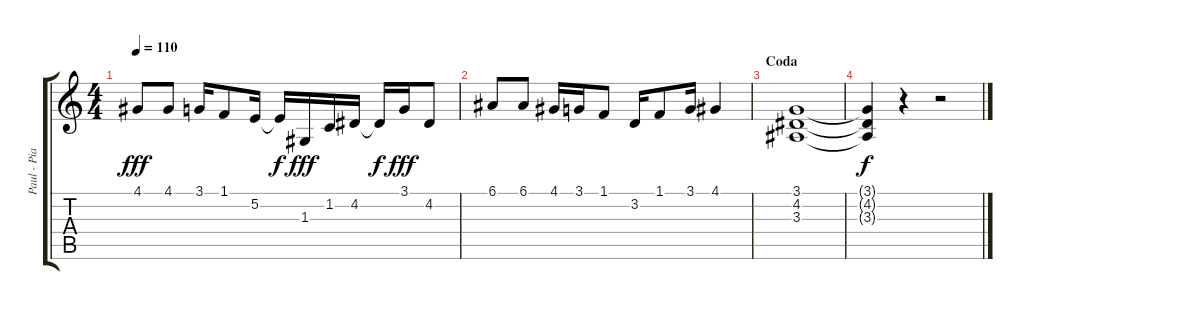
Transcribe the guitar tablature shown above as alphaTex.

\track ("Paul - Piano" "Paul - Pia") {instrument acousticgrandpiano}
\staff {score tabs}
\tuning (E4 B3 G3 D3 A2 E2) {hide}
\ts (4 4)
\tempo 110
\clef g2
\ks c
4.1.8{dy fff} 4.1.8 3.1.16 1.1.8 5.2.16 5.2{t}.16{dy f} 1.3.16{dy fff} 1.2.16 4.2.16 4.2{t}.16{dy f} 3.1.16{dy fff} 4.2.8 |
6.1.8 6.1.8 4.1.16 3.1.16 1.1.8 3.2.16 1.1.8 3.1.16 4.1.4 |
\section ("" "Coda")
(3.1 4.2 3.3).1 |
(3.1{t} 4.2{t} 3.3{t}).4{dy f} r.4 r.2
